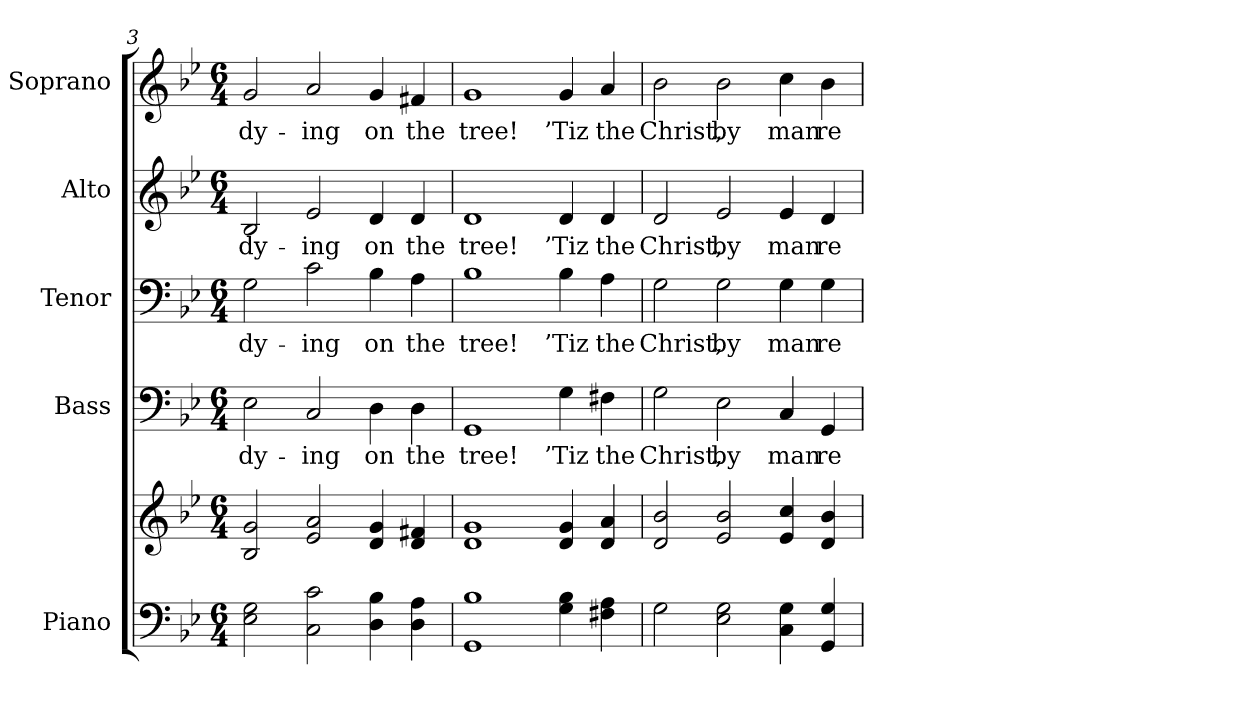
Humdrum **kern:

**kern	**kern	**kern	**text	**kern	**text	**kern	**text	**kern	**text
*part5	*part5	*part4	*part4	*part3	*part3	*part2	*part2	*part1	*part1
*staff6	*staff5	*staff4	*staff4	*staff3	*staff3	*staff2	*staff2	*staff1	*staff1
*I"Piano	*	*I"Bass	*	*I"Tenor	*	*I"Alto	*	*I"Soprano	*
*I'Pno.	*	*I'B.	*	*I'T.	*	*I'A.	*	*I'S.	*
!!LO:PB:g=z
*clefF4	*clefG2	*clefF4	*	*clefF4	*	*clefG2	*	*clefG2	*
*k[b-e-]	*k[b-e-]	*k[b-e-]	*	*k[b-e-]	*	*k[b-e-]	*	*k[b-e-]	*
*B-:	*B-:	*B-:	*	*B-:	*	*B-:	*	*B-:	*
*M6/4	*M6/4	*M6/4	*	*M6/4	*	*M6/4	*	*M6/4	*
=3	=3	=3	=3	=3	=3	=3	=3	=3	=3
!	!	!	!LO:LY:b:color=#000000	!	!	!	!	!	!
!	!	!	!	!	!LO:LY:b:color=#000000	!	!	!	!
!	!	!	!	!	!	!	!LO:LY:b:color=#000000	!	!
!	!	!	!	!	!	!	!	!	!LO:LY:b:color=#000000
2E-i\ 2Gi	2B-i/ 2gi	2E-i\	dy-	2Gi\	dy-	2B-i/	dy-	2gi/	dy-
!	!	!	!LO:LY:b:color=#000000	!	!	!	!	!	!
!	!	!	!	!	!LO:LY:b:color=#000000	!	!	!	!
!	!	!	!	!	!	!	!LO:LY:b:color=#000000	!	!
!	!	!	!	!	!	!	!	!	!LO:LY:b:color=#000000
2Ci\ 2ci	2e-i/ 2ai	2Ci/	-ing	2ci\	-ing	2e-i/	-ing	2ai/	-ing
!	!	!	!LO:LY:b:color=#000000	!	!	!	!	!	!
!	!	!	!	!	!LO:LY:b:color=#000000	!	!	!	!
!	!	!	!	!	!	!	!LO:LY:b:color=#000000	!	!
!	!	!	!	!	!	!	!	!	!LO:LY:b:color=#000000
4Di\ 4B-i	4di/ 4gi	4Di\	on	4B-i\	on	4di/	on	4gi/	on
!	!	!	!LO:LY:b:color=#000000	!	!	!	!	!	!
!	!	!	!	!	!LO:LY:b:color=#000000	!	!	!	!
!	!	!	!	!	!	!	!LO:LY:b:color=#000000	!	!
!	!	!	!	!	!	!	!	!	!LO:LY:b:color=#000000
4Di\ 4Ai	4di/ 4f#Xi	4Di\	the	4Ai\	the	4di/	the	4f#Xi/	the
=4	=4	=4	=4	=4	=4	=4	=4	=4	=4
!	!	!	!LO:LY:b:color=#000000	!	!	!	!	!	!
!	!	!	!	!	!LO:LY:b:color=#000000	!	!	!	!
!	!	!	!	!	!	!	!LO:LY:b:color=#000000	!	!
!	!	!	!	!	!	!	!	!	!LO:LY:b:color=#000000
1GGi 1B-i	1di 1gi	1GGi	tree!	1B-i	tree!	1di	tree!	1gi	tree!
!	!	!	!LO:LY:b:color=#000000	!	!	!	!	!	!
!	!	!	!	!	!LO:LY:b:color=#000000	!	!	!	!
!	!	!	!	!	!	!	!LO:LY:b:color=#000000	!	!
!	!	!	!	!	!	!	!	!	!LO:LY:b:color=#000000
4Gi\ 4B-i	4di/ 4gi	4Gi\	’Tiz	4B-i\	’Tiz	4di/	’Tiz	4gi/	’Tiz
!	!	!	!LO:LY:b:color=#000000	!	!	!	!	!	!
!	!	!	!	!	!LO:LY:b:color=#000000	!	!	!	!
!	!	!	!	!	!	!	!LO:LY:b:color=#000000	!	!
!	!	!	!	!	!	!	!	!	!LO:LY:b:color=#000000
4F#Xi\ 4Ai	4di/ 4ai	4F#Xi\	the	4Ai\	the	4di/	the	4ai/	the
!!LO:PB:g=z
=5	=5	=5	=5	=5	=5	=5	=5	=5	=5
!	!	!	!LO:LY:b:color=#000000	!	!	!	!	!	!
!	!	!	!	!	!LO:LY:b:color=#000000	!	!	!	!
!	!	!	!	!	!	!	!LO:LY:b:color=#000000	!	!
!	!	!	!	!	!	!	!	!	!LO:LY:b:color=#000000
2Gi\	2di/ 2b-i	2Gi\	Christ,	2Gi\	Christ,	2di/	Christ,	2b-i\	Christ,
!	!	!	!LO:LY:b:color=#000000	!	!	!	!	!	!
!	!	!	!	!	!LO:LY:b:color=#000000	!	!	!	!
!	!	!	!	!	!	!	!LO:LY:b:color=#000000	!	!
!	!	!	!	!	!	!	!	!	!LO:LY:b:color=#000000
2E-i\ 2Gi	2e-i/ 2b-i	2E-i\	by	2Gi\	by	2e-i/	by	2b-i\	by
!	!	!	!LO:LY:b:color=#000000	!	!	!	!	!	!
!	!	!	!	!	!LO:LY:b:color=#000000	!	!	!	!
!	!	!	!	!	!	!	!LO:LY:b:color=#000000	!	!
!	!	!	!	!	!	!	!	!	!LO:LY:b:color=#000000
4Ci\ 4Gi	4e-i/ 4cci	4Ci/	man	4Gi\	man	4e-i/	man	4cci\	man
!	!	!	!LO:LY:b:color=#000000	!	!	!	!	!	!
!	!	!	!	!	!LO:LY:b:color=#000000	!	!	!	!
!	!	!	!	!	!	!	!LO:LY:b:color=#000000	!	!
!	!	!	!	!	!	!	!	!	!LO:LY:b:color=#000000
4GGi/ 4Gi	4di/ 4b-i	4GGi/	re-	4Gi\	re-	4di/	re-	4b-i\	re-
=	=	=	=	=	=	=	=	=	=
*-	*-	*-	*-	*-	*-	*-	*-	*-	*-
